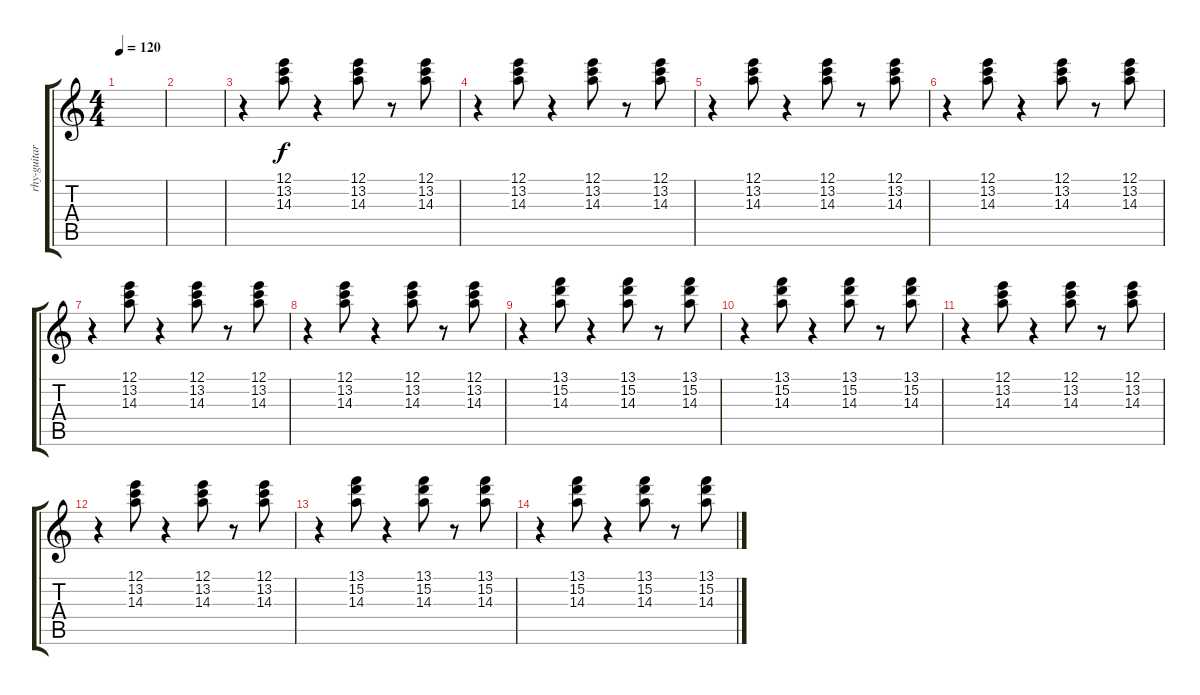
\track ("rhy-guitar" "rhy-guitar") {instrument acousticguitarsteel}
\staff {score tabs}
\tuning (E4 B3 G3 D3 A2 E2) {hide}
\ts (4 4)
\tempo 120
\clef g2
\ks c
|
|
r.4 (12.1 13.2 14.3).8 r.4 (12.1 13.2 14.3).8 r.8 (12.1 13.2 14.3).8 |
r.4 (12.1 13.2 14.3).8 r.4 (12.1 13.2 14.3).8 r.8 (12.1 13.2 14.3).8 |
r.4 (12.1 13.2 14.3).8 r.4 (12.1 13.2 14.3).8 r.8 (12.1 13.2 14.3).8 |
r.4 (12.1 13.2 14.3).8 r.4 (12.1 13.2 14.3).8 r.8 (12.1 13.2 14.3).8 |
r.4 (12.1 13.2 14.3).8 r.4 (12.1 13.2 14.3).8 r.8 (12.1 13.2 14.3).8 |
r.4 (12.1 13.2 14.3).8 r.4 (12.1 13.2 14.3).8 r.8 (12.1 13.2 14.3).8 |
r.4 (13.1 15.2 14.3).8 r.4 (13.1 15.2 14.3).8 r.8 (13.1 15.2 14.3).8 |
r.4 (13.1 15.2 14.3).8 r.4 (13.1 15.2 14.3).8 r.8 (13.1 15.2 14.3).8 |
r.4 (12.1 13.2 14.3).8 r.4 (12.1 13.2 14.3).8 r.8 (12.1 13.2 14.3).8 |
r.4 (12.1 13.2 14.3).8 r.4 (12.1 13.2 14.3).8 r.8 (12.1 13.2 14.3).8 |
r.4 (13.1 15.2 14.3).8 r.4 (13.1 15.2 14.3).8 r.8 (13.1 15.2 14.3).8 |
r.4 (13.1 15.2 14.3).8 r.4 (13.1 15.2 14.3).8 r.8 (13.1 15.2 14.3).8
